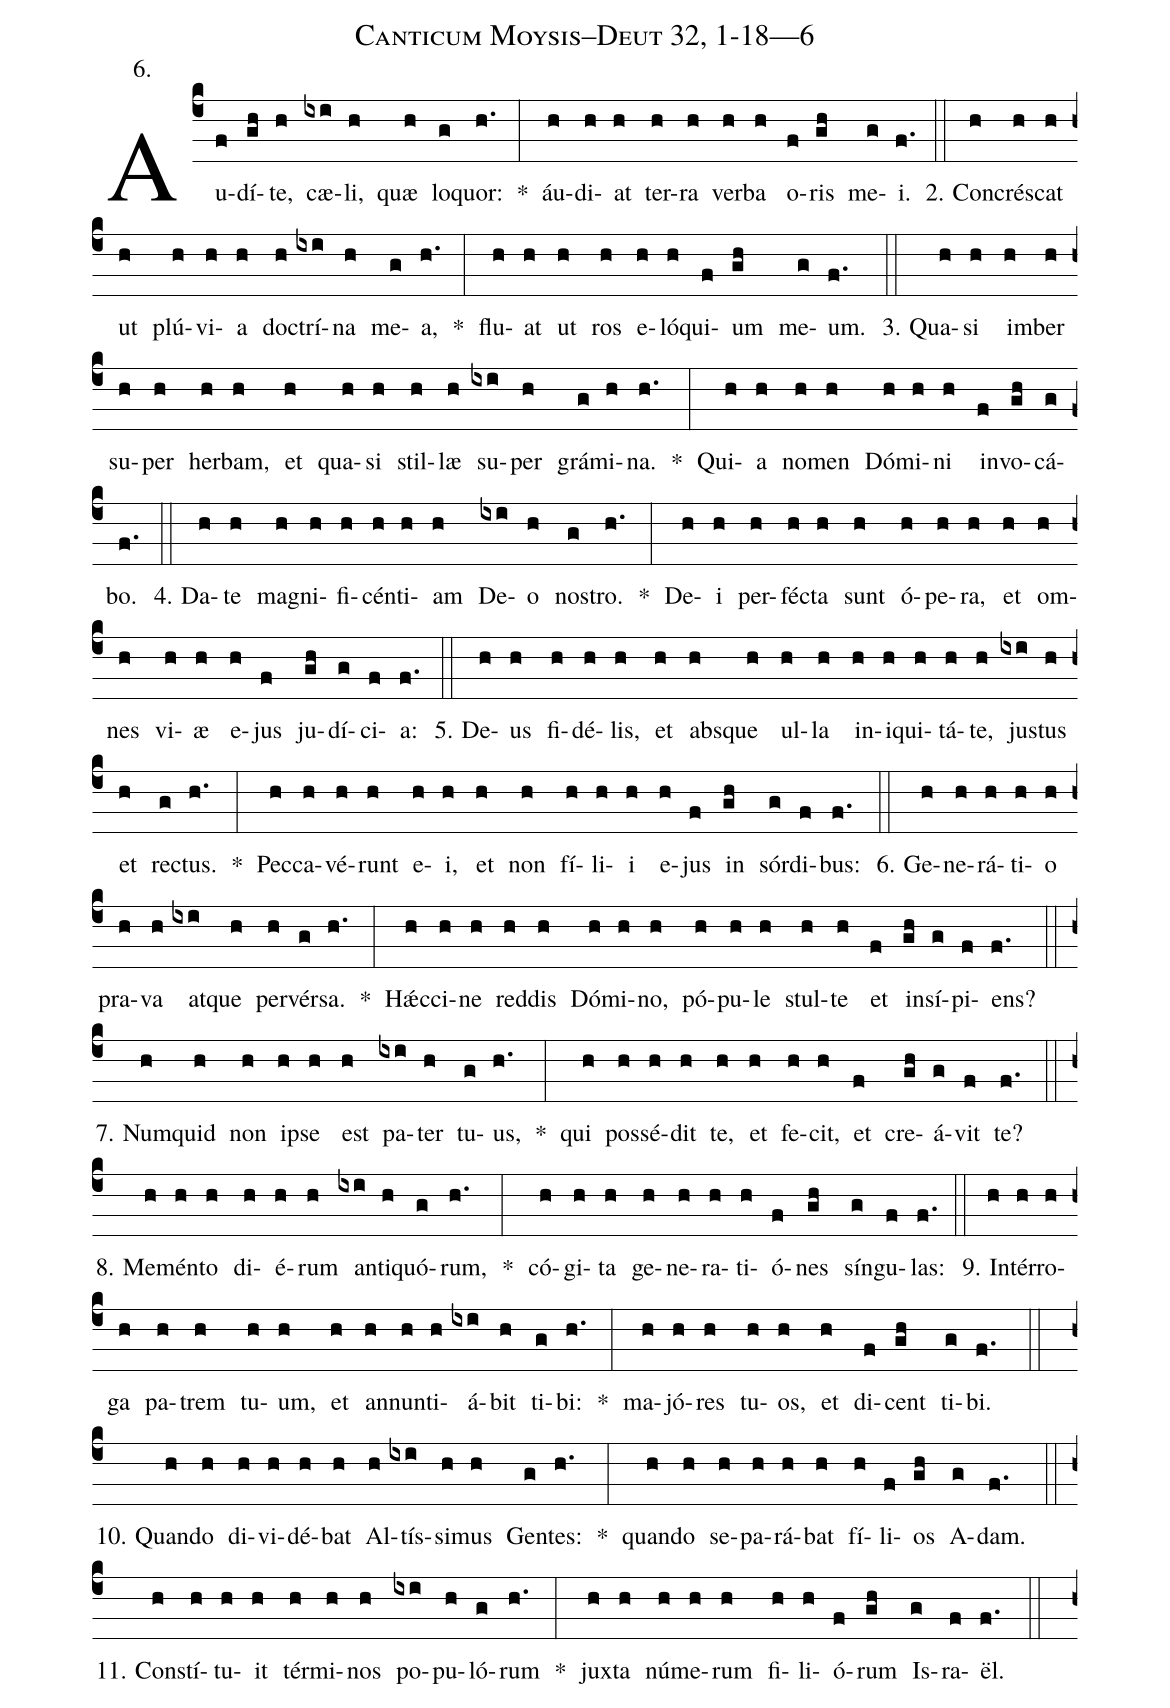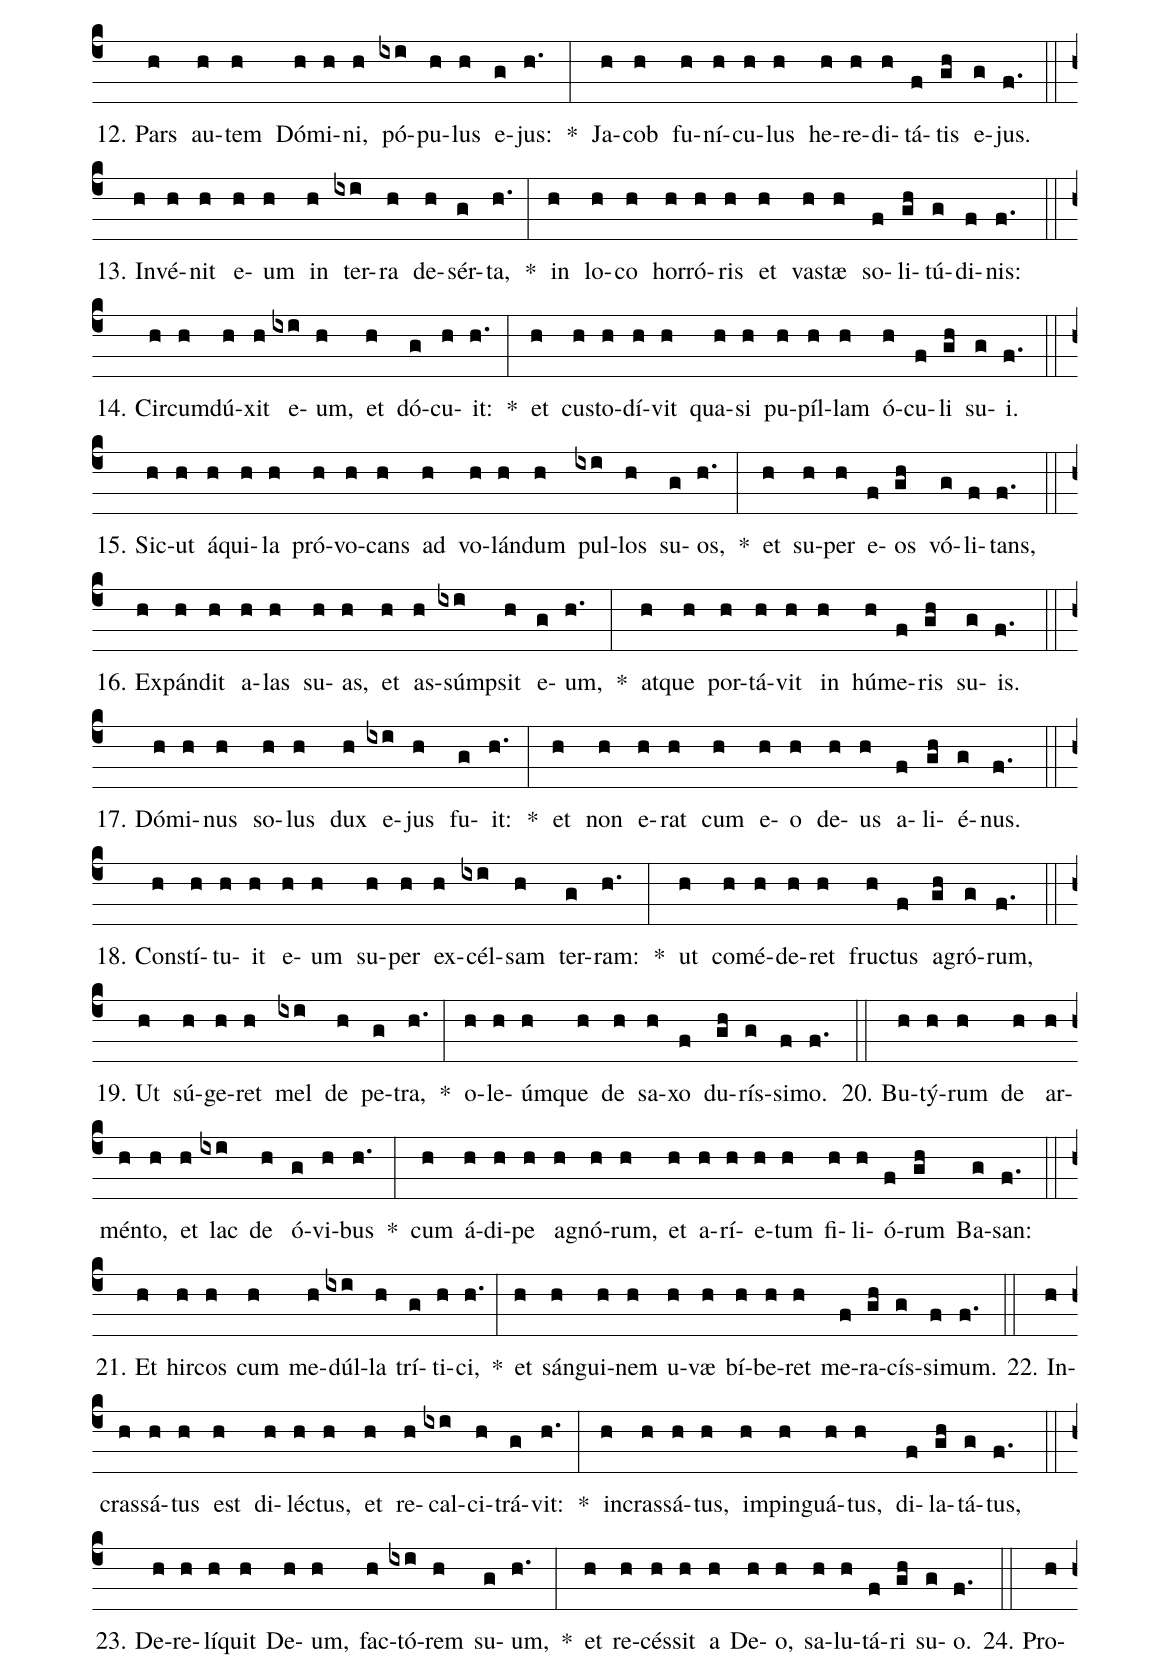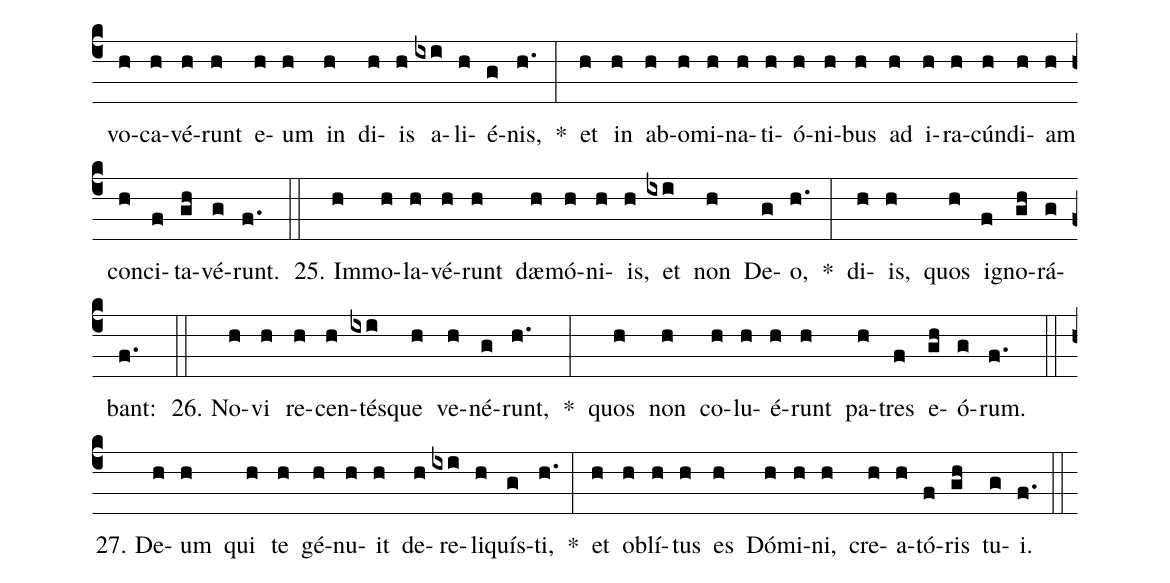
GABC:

name: Canticum Moysis--Deut 32, 1-18---6;
annotation: 6.;
%%
(c4)Au(f)dí(gh)te,(h) cæ(ixi)li,(h) quæ(h) lo(g)quor:(h.) *(:) áu(h)di(h)at(h) ter(h)ra(h) ver(h)ba(h) o(f)ris(gh) me(g)i.(f.) (::)
2. Con(h)crés(h)cat(h) ut(h) plú(h)vi(h)a(h) doc(h)trí(ixi)na(h) me(g)a,(h.) *(:) flu(h)at(h) ut(h) ros(h) e(h)ló(h)qui(f)um(gh) me(g)um.(f.) (::)
3. Qua(h)si(h) im(h)ber(h) su(h)per(h) her(h)bam,(h) et(h) qua(h)si(h) stil(h)læ(h) su(ixi)per(h) grá(g)mi(h)na.(h.) *(:) Qui(h)a(h) no(h)men(h) Dó(h)mi(h)ni(h) in(f)vo(gh)cá(g)bo.(f.) (::)
4. Da(h)te(h) ma(h)gni(h)fi(h)cén(h)ti(h)am(h) De(ixi)o(h) nos(g)tro.(h.) *(:) De(h)i(h) per(h)féc(h)ta(h) sunt(h) ó(h)pe(h)ra,(h) et(h) om(h)nes(h) vi(h)æ(h) e(h)jus(f) ju(gh)dí(g)ci(f)a:(f.) (::)
5. De(h)us(h) fi(h)dé(h)lis,(h) et(h) abs(h)que(h) ul(h)la(h) in(h)i(h)qui(h)tá(h)te,(h) jus(ixi)tus(h) et(h) rec(g)tus.(h.) *(:) Pec(h)ca(h)vé(h)runt(h) e(h)i,(h) et(h) non(h) fí(h)li(h)i(h) e(h)jus(f) in(gh) sór(g)di(f)bus:(f.) (::)
6. Ge(h)ne(h)rá(h)ti(h)o(h) pra(h)va(h) at(ixi)que(h) per(h)vér(g)sa.(h.) *(:) Hǽc(h)ci(h)ne(h) red(h)dis(h) Dó(h)mi(h)no,(h) pó(h)pu(h)le(h) stul(h)te(h) et(f) in(gh)sí(g)pi(f)ens?(f.) (::)
7. Num(h)quid(h) non(h) ip(h)se(h) est(h) pa(ixi)ter(h) tu(g)us,(h.) *(:) qui(h) pos(h)sé(h)dit(h) te,(h) et(h) fe(h)cit,(h) et(f) cre(gh)á(g)vit(f) te?(f.) (::)
8. Me(h)mén(h)to(h) di(h)é(h)rum(h) an(ixi)ti(h)quó(g)rum,(h.) *(:) có(h)gi(h)ta(h) ge(h)ne(h)ra(h)ti(h)ó(f)nes(gh) sín(g)gu(f)las:(f.) (::)
9. In(h)tér(h)ro(h)ga(h) pa(h)trem(h) tu(h)um,(h) et(h) an(h)nun(h)ti(h)á(ixi)bit(h) ti(g)bi:(h.) *(:) ma(h)jó(h)res(h) tu(h)os,(h) et(h) di(f)cent(gh) ti(g)bi.(f.) (::)
10. Quan(h)do(h) di(h)vi(h)dé(h)bat(h) Al(h)tís(ixi)si(h)mus(h) Gen(g)tes:(h.) *(:) quan(h)do(h) se(h)pa(h)rá(h)bat(h) fí(h)li(f)os(gh) A(g)dam.(f.) (::)
11. Con(h)stí(h)tu(h)it(h) tér(h)mi(h)nos(h) po(ixi)pu(h)ló(g)rum(h.) *(:) jux(h)ta(h) nú(h)me(h)rum(h) fi(h)li(h)ó(f)rum(gh) Is(g)ra(f)ël.(f.) (::)
12. Pars(h) au(h)tem(h) Dó(h)mi(h)ni,(h) pó(ixi)pu(h)lus(h) e(g)jus:(h.) *(:) Ja(h)cob(h) fu(h)ní(h)cu(h)lus(h) he(h)re(h)di(h)tá(f)tis(gh) e(g)jus.(f.) (::)
13. In(h)vé(h)nit(h) e(h)um(h) in(h) ter(ixi)ra(h) de(h)sér(g)ta,(h.) *(:) in(h) lo(h)co(h) hor(h)ró(h)ris(h) et(h) vas(h)tæ(h) so(f)li(gh)tú(g)di(f)nis:(f.) (::)
14. Cir(h)cum(h)dú(h)xit(h) e(ixi)um,(h) et(h) dó(g)cu(h)it:(h.) *(:) et(h) cus(h)to(h)dí(h)vit(h) qua(h)si(h) pu(h)píl(h)lam(h) ó(h)cu(f)li(gh) su(g)i.(f.) (::)
15. Sic(h)ut(h) á(h)qui(h)la(h) pró(h)vo(h)cans(h) ad(h) vo(h)lán(h)dum(h) pul(ixi)los(h) su(g)os,(h.) *(:) et(h) su(h)per(h) e(f)os(gh) vó(g)li(f)tans,(f.) (::)
16. Ex(h)pán(h)dit(h) a(h)las(h) su(h)as,(h) et(h) as(h)súmp(ixi)sit(h) e(g)um,(h.) *(:) at(h)que(h) por(h)tá(h)vit(h) in(h) hú(h)me(f)ris(gh) su(g)is.(f.) (::)
17. Dó(h)mi(h)nus(h) so(h)lus(h) dux(h) e(ixi)jus(h) fu(g)it:(h.) *(:) et(h) non(h) e(h)rat(h) cum(h) e(h)o(h) de(h)us(h) a(f)li(gh)é(g)nus.(f.) (::)
18. Con(h)stí(h)tu(h)it(h) e(h)um(h) su(h)per(h) ex(h)cél(ixi)sam(h) ter(g)ram:(h.) *(:) ut(h) com(h)é(h)de(h)ret(h) fruc(h)tus(f) a(gh)gró(g)rum,(f.) (::)
19. Ut(h) sú(h)ge(h)ret(h) mel(ixi) de(h) pe(g)tra,(h.) *(:) o(h)le(h)úm(h)que(h) de(h) sa(h)xo(f) du(gh)rís(g)si(f)mo.(f.) (::)
20. Bu(h)tý(h)rum(h) de(h) ar(h)mén(h)to,(h) et(h) lac(ixi) de(h) ó(g)vi(h)bus(h.) *(:) cum(h) á(h)di(h)pe(h) a(h)gnó(h)rum,(h) et(h) a(h)rí(h)e(h)tum(h) fi(h)li(h)ó(f)rum(gh) Ba(g)san:(f.) (::)
21. Et(h) hir(h)cos(h) cum(h) me(h)dúl(ixi)la(h) trí(g)ti(h)ci,(h.) *(:) et(h) sán(h)gui(h)nem(h) u(h)væ(h) bí(h)be(h)ret(h) me(f)ra(gh)cís(g)si(f)mum.(f.) (::)
22. In(h)cras(h)sá(h)tus(h) est(h) di(h)léc(h)tus,(h) et(h) re(h)cal(ixi)ci(h)trá(g)vit:(h.) *(:) in(h)cras(h)sá(h)tus,(h) im(h)pin(h)guá(h)tus,(h) di(f)la(gh)tá(g)tus,(f.) (::)
23. De(h)re(h)lí(h)quit(h) De(h)um,(h) fac(h)tó(ixi)rem(h) su(g)um,(h.) *(:) et(h) re(h)cés(h)sit(h) a(h) De(h)o,(h) sa(h)lu(h)tá(f)ri(gh) su(g)o.(f.) (::)
24. Pro(h)vo(h)ca(h)vé(h)runt(h) e(h)um(h) in(h) di(h)is(h) a(ixi)li(h)é(g)nis,(h.) *(:) et(h) in(h) ab(h)o(h)mi(h)na(h)ti(h)ó(h)ni(h)bus(h) ad(h) i(h)ra(h)cún(h)di(h)am(h) con(h)ci(f)ta(gh)vé(g)runt.(f.) (::)
25. Im(h)mo(h)la(h)vé(h)runt(h) dæ(h)mó(h)ni(h)is,(h) et(ixi) non(h) De(g)o,(h.) *(:) di(h)is,(h) quos(h) i(f)gno(gh)rá(g)bant:(f.) (::)
26. No(h)vi(h) re(h)cen(h)tés(ixi)que(h) ve(h)né(g)runt,(h.) *(:) quos(h) non(h) co(h)lu(h)é(h)runt(h) pa(h)tres(f) e(gh)ó(g)rum.(f.) (::)
27. De(h)um(h) qui(h) te(h) gé(h)nu(h)it(h) de(h)re(ixi)li(h)quís(g)ti,(h.) *(:) et(h) ob(h)lí(h)tus(h) es(h) Dó(h)mi(h)ni,(h) cre(h)a(h)tó(f)ris(gh) tu(g)i.(f.) (::)
